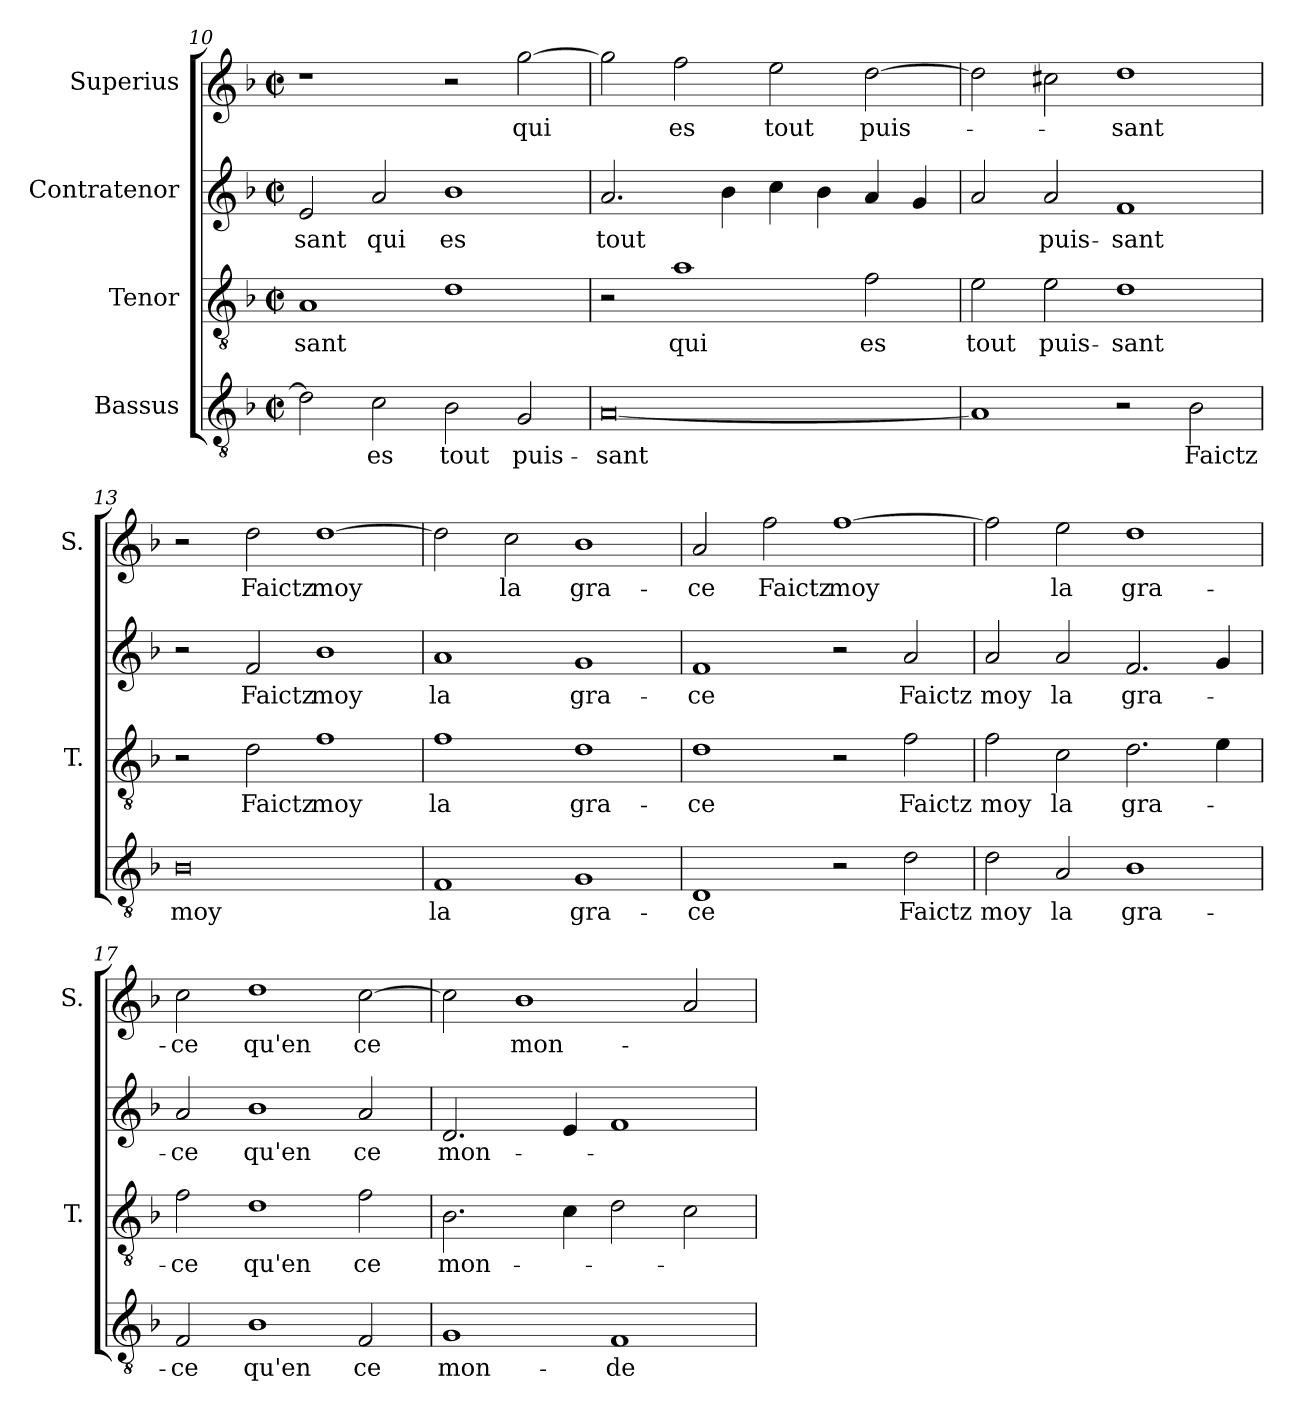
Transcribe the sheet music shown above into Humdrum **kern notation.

**kern	**text	**kern	**text	**kern	**text	**kern	**text
*part4	*part4	*part3	*part3	*part2	*part2	*part1	*part1
*staff4	*staff4	*staff3	*staff3	*staff2	*staff2	*staff1	*staff1
*I"Bassus	*	*I"Tenor	*	*I"Contratenor	*	*I"Superius	*
*	*	*I'T.	*	*	*	*I'S.	*
*clefGv2	*	*clefGv2	*	*clefG2	*	*clefG2	*
*k[b-]	*	*k[b-]	*	*k[b-]	*	*k[b-]	*
*F:	*	*F:	*	*F:	*	*F:	*
*M2/2	*	*M2/2	*	*M2/2	*	*M2/2	*
*met(c|)	*	*met(c|)	*	*met(c|)	*	*met(c|)	*
=10	=10	=10	=10	=10	=10	=10	=10
2d\]	.	1A/	-sant	2e/	-sant	1r	.
2c\	es	.	.	2a/	qui	.	.
2B-\	tout	1d\	.	1b-\	es	2r	.
2G/	puis-	.	.	.	.	[2gg\	qui
=11	=11	=11	=11	=11	=11	=11	=11
[0A/	-sant	2r	.	2.a/	tout	2gg\]	.
.	.	1a\	qui	.	.	2ff\	es
.	.	.	.	4b-\	.	.	.
.	.	.	.	4cc\	.	2ee\	tout
.	.	.	.	4b-\	.	.	.
.	.	2f\	es	4a/	.	[2dd\	puis-
.	.	.	.	4g/	.	.	.
!!LO:LB:g=z
=12	=12	=12	=12	=12	=12	=12	=12
1A/]	.	2e\	tout	2a/	.	2dd\]	.
.	.	2e\	puis-	2a/	puis-	2cc#X\	.
2r	.	1d\	-sant	1f/	-sant	1dd\	-sant
2B-\	Faictz	.	.	.	.	.	.
=13	=13	=13	=13	=13	=13	=13	=13
0B-\	moy	2r	.	2r	.	2r	.
.	.	2d\	Faictz	2f/	Faictz	2dd\	Faictz
.	.	1f\	moy	1b-\	moy	[1dd\	moy
=14	=14	=14	=14	=14	=14	=14	=14
1F/	la	1f\	la	1a/	la	2dd\]	.
.	.	.	.	.	.	2cc\	la
1G/	gra-	1d\	gra-	1g/	gra-	1b-\	gra-
=15	=15	=15	=15	=15	=15	=15	=15
1D/	-ce	1d\	-ce	1f/	-ce	2a/	-ce
.	.	.	.	.	.	2ff\	Faictz
2r	.	2r	.	2r	.	[1ff\	moy
2d\	Faictz	2f\	Faictz	2a/	Faictz	.	.
=16	=16	=16	=16	=16	=16	=16	=16
2d\	moy	2f\	moy	2a/	moy	2ff\]	.
2A/	la	2c\	la	2a/	la	2ee\	la
1B-\	gra-	2.d\	gra-	2.f/	gra-	1dd\	gra-
.	.	4e\	.	4g/	.	.	.
=17	=17	=17	=17	=17	=17	=17	=17
2F/	-ce	2f\	-ce	2a/	-ce	2cc\	-ce
1B-\	qu'en	1d\	qu'en	1b-\	qu'en	1dd\	qu'en
2F/	ce	2f\	ce	2a/	ce	[2cc\	ce
!!LO:PB:g=z
=18	=18	=18	=18	=18	=18	=18	=18
1G/	mon-	2.B-\	mon-	2.d/	mon-	2cc\]	.
.	.	.	.	.	.	1b-\	mon-
.	.	4c\	.	4e/	.	.	.
1F/	-de	2d\	.	1f/	.	.	.
.	.	2c\	.	.	.	2a/	.
=	=	=	=	=	=	=	=
*-	*-	*-	*-	*-	*-	*-	*-
